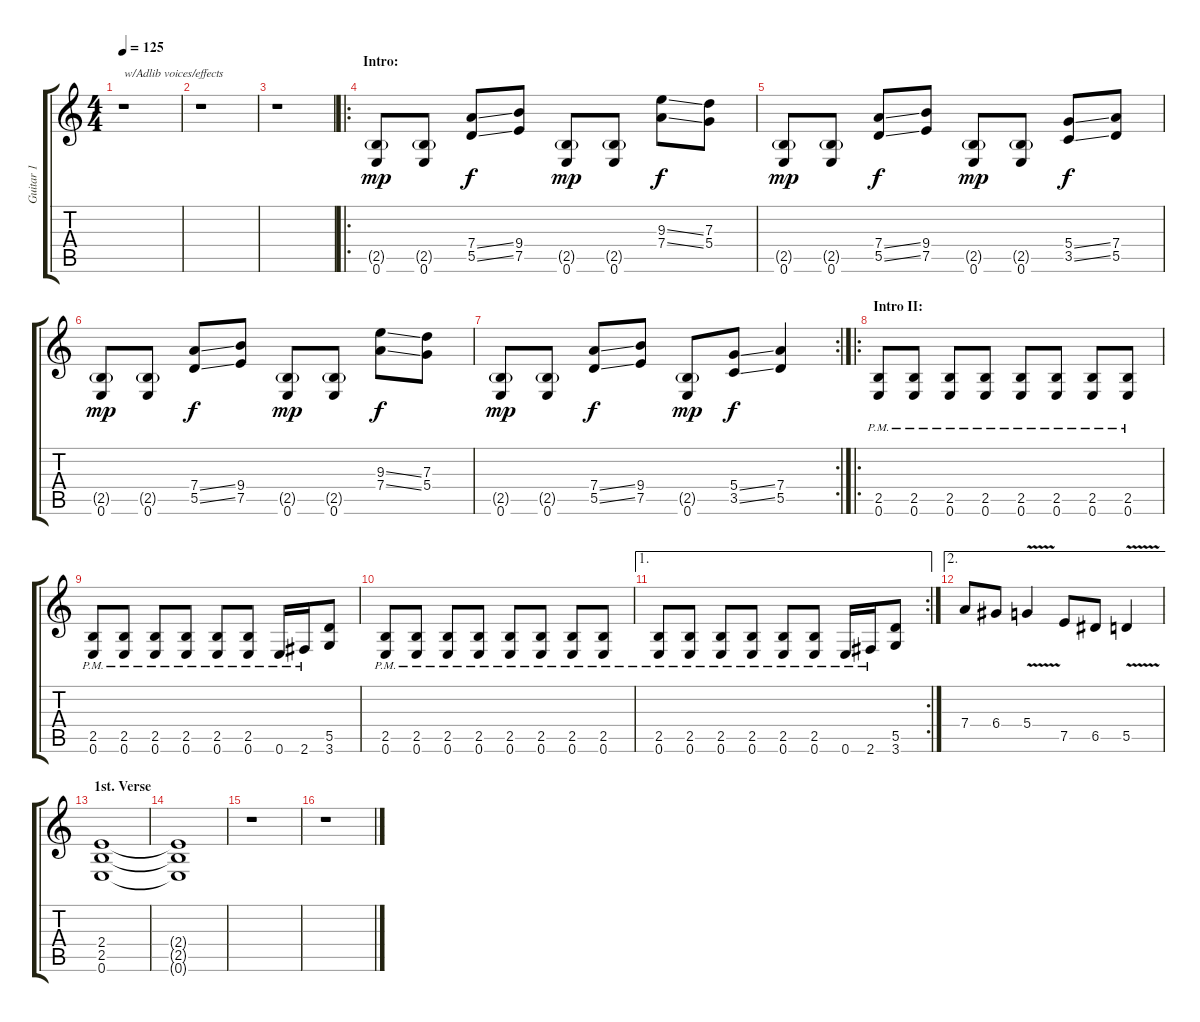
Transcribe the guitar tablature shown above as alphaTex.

\track ("Guitar 1" "Guitar 1") {instrument distortionguitar}
\staff {score tabs}
\tuning (E4 B3 G3 D3 A2 E2) {hide}
\ts (4 4)
\tempo 125
\clef g2
\ks c
r.1{txt "w/Adlib voices/effects" dy mp instrument distortionguitar} |
r.1 |
r.1 |
\ro
\section ("" "Intro:")
(2.5{g} 0.6).8 (2.5{g} 0.6).8 (7.4{ss} 5.5{ss}).8{dy f} (9.4 7.5).8 (2.5{g} 0.6).8{dy mp} (2.5{g} 0.6).8 (9.3{ss} 7.4{ss}).8{dy f} (7.3 5.4).8 |
(2.5{g} 0.6).8{dy mp} (2.5{g} 0.6).8 (7.4{ss} 5.5{ss}).8{dy f} (9.4 7.5).8 (2.5{g} 0.6).8{dy mp} (2.5{g} 0.6).8 (5.4{ss} 3.5{ss}).8{dy f} (7.4 5.5).8 |
(2.5{g} 0.6).8{dy mp} (2.5{g} 0.6).8 (7.4{ss} 5.5{ss}).8{dy f} (9.4 7.5).8 (2.5{g} 0.6).8{dy mp} (2.5{g} 0.6).8 (9.3{ss} 7.4{ss}).8{dy f} (7.3 5.4).8 |
\rc 2
(2.5{g} 0.6).8{dy mp} (2.5{g} 0.6).8 (7.4{ss} 5.5{ss}).8{dy f} (9.4 7.5).8 (2.5{g} 0.6).8{dy mp} (5.4{ss} 3.5{ss}).8{dy f} (7.4 5.5).4 |
\ro
\section ("" "Intro II:")
(2.5{pm} 0.6{pm}).8 (2.5{pm} 0.6{pm}).8 (2.5{pm} 0.6{pm}).8 (2.5{pm} 0.6{pm}).8 (2.5{pm} 0.6{pm}).8 (2.5{pm} 0.6{pm}).8 (2.5{pm} 0.6{pm}).8 (2.5{pm} 0.6{pm}).8 |
(2.5{pm} 0.6{pm}).8 (2.5{pm} 0.6{pm}).8 (2.5{pm} 0.6{pm}).8 (2.5{pm} 0.6{pm}).8 (2.5{pm} 0.6{pm}).8 (2.5{pm} 0.6{pm}).8 0.6{pm}.16 2.6{pm}.16 (5.5 3.6).8 |
(2.5{pm} 0.6{pm}).8 (2.5{pm} 0.6{pm}).8 (2.5{pm} 0.6{pm}).8 (2.5{pm} 0.6{pm}).8 (2.5{pm} 0.6{pm}).8 (2.5{pm} 0.6{pm}).8 (2.5{pm} 0.6{pm}).8 (2.5{pm} 0.6{pm}).8 |
\ae 1
\rc 2
(2.5{pm} 0.6{pm}).8 (2.5{pm} 0.6{pm}).8 (2.5{pm} 0.6{pm}).8 (2.5{pm} 0.6{pm}).8 (2.5{pm} 0.6{pm}).8 (2.5{pm} 0.6{pm}).8 0.6{pm}.16 2.6{pm}.16 (5.5 3.6).8 |
\ae 2
7.4.8 6.4.8 5.4{v}.4 7.5.8 6.5.8 5.5{v}.4 |
\section ("" "1st. Verse")
(2.4 2.5 0.6).1{volume 0} |
(2.4{t} 2.5{t} 0.6{t}).1 |
r.1 |
r.1
